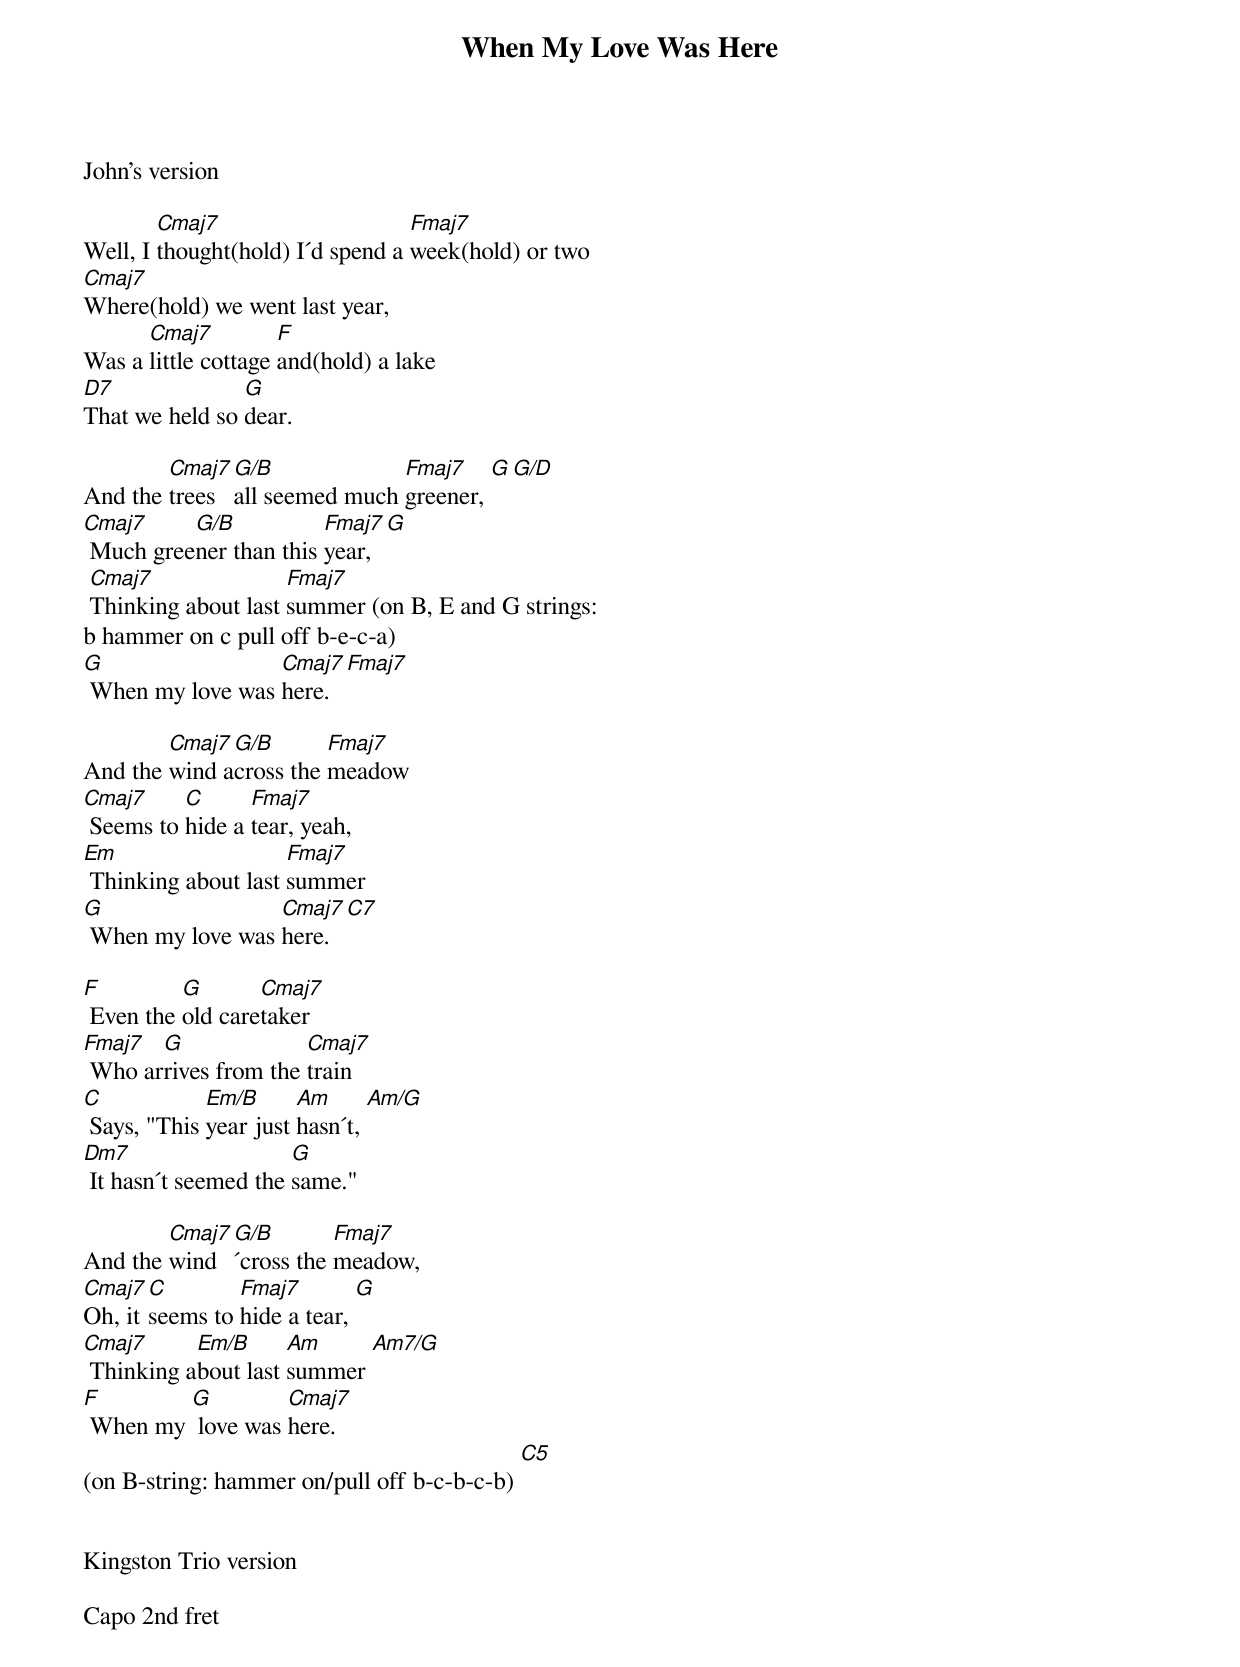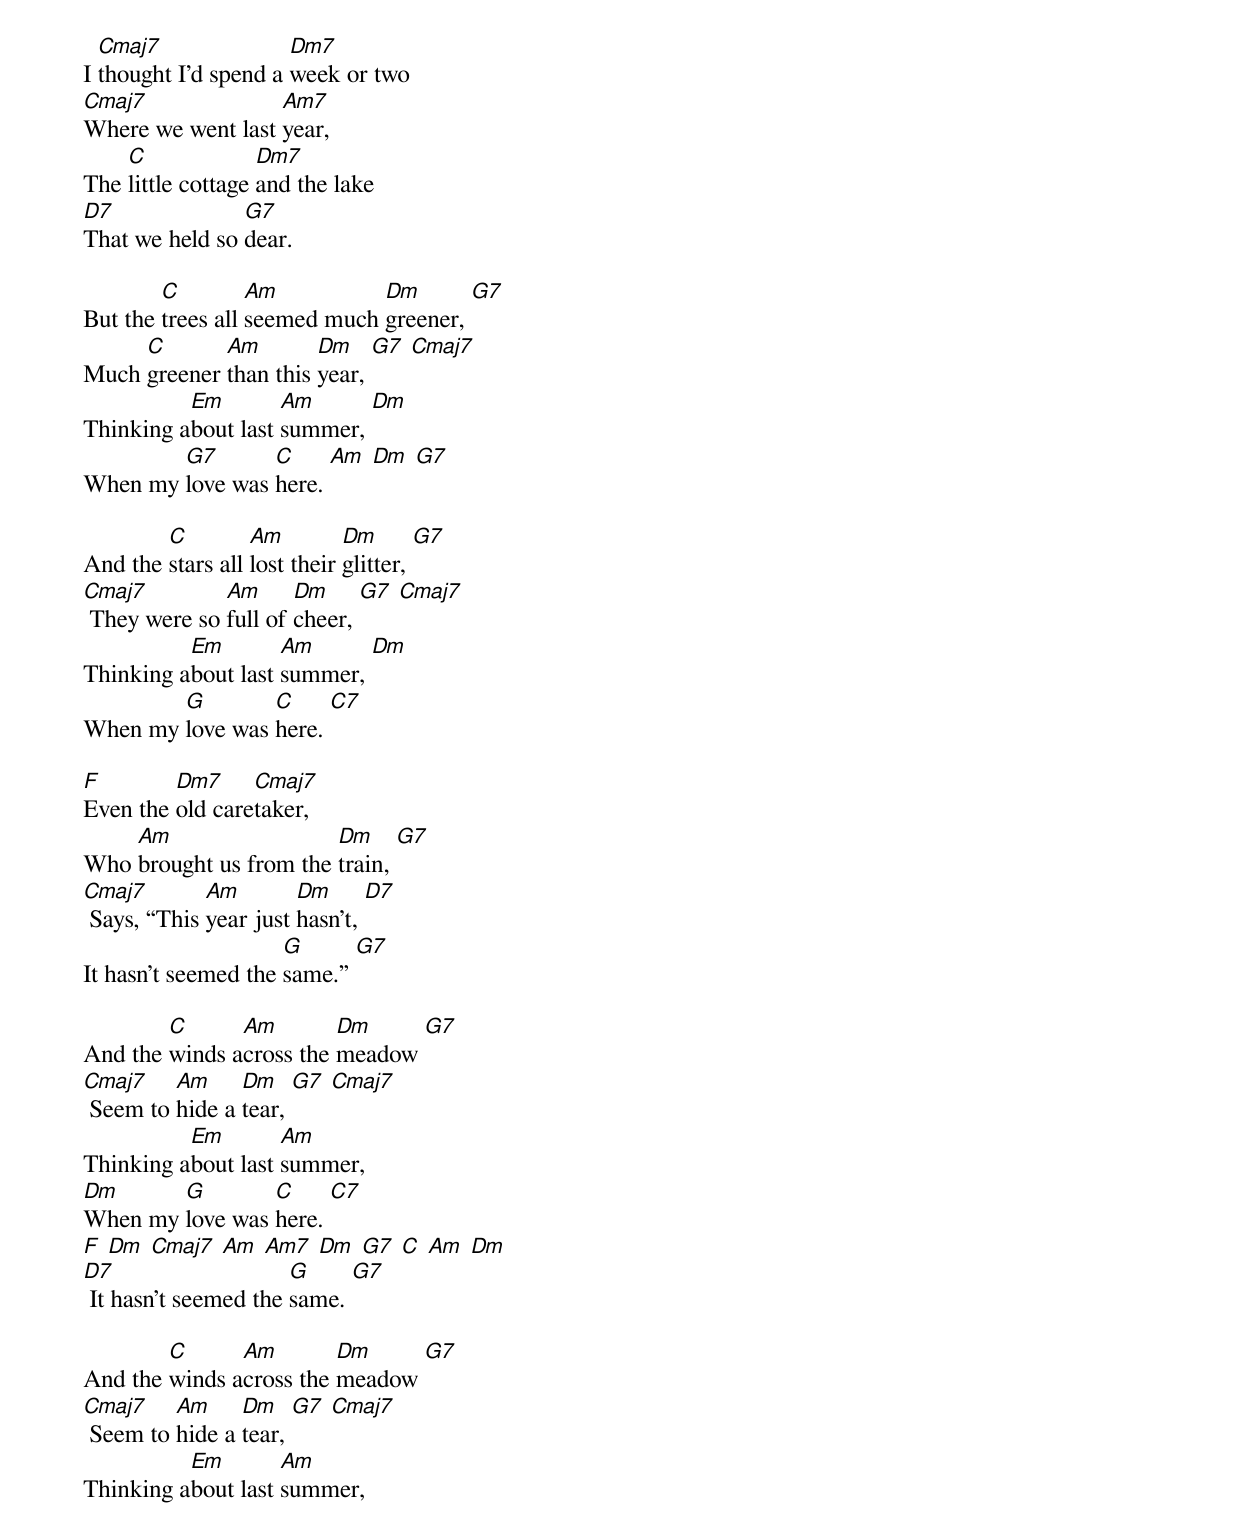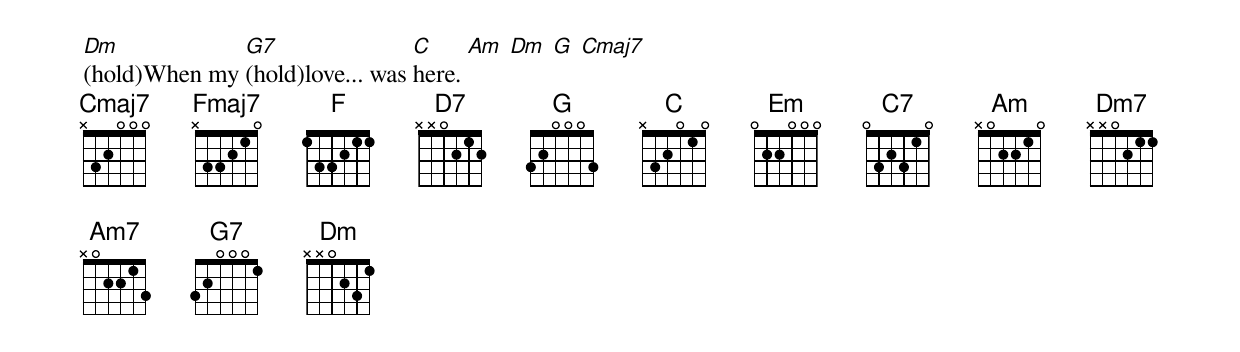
{title: When My Love Was Here}
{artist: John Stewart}
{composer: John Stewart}
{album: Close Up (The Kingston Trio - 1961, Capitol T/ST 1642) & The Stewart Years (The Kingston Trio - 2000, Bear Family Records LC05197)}

John's version

Well, I [Cmaj7]thought(hold) I´d spend a [Fmaj7]week(hold) or two
[Cmaj7]Where(hold) we went last year,
Was a [Cmaj7]little cottage [F]and(hold) a lake
[D7]That we held so [G]dear.

And the [Cmaj7]trees [G/B]all seemed much [Fmaj7]greener, [G][G/D]
[Cmaj7] Much gree[G/B]ner than this [Fmaj7]year, [G]
 [Cmaj7]Thinking about last [Fmaj7]summer (on B, E and G strings:
b hammer on c pull off b-e-c-a)
[G] When my love was [Cmaj7]here. [Fmaj7]

And the [Cmaj7]wind a[G/B]cross the [Fmaj7]meadow
[Cmaj7] Seems to [C]hide a [Fmaj7]tear, yeah,
[Em] Thinking about last [Fmaj7]summer
[G] When my love was [Cmaj7]here. [C7]

[F] Even the [G]old care[Cmaj7]taker
[Fmaj7] Who ar[G]rives from the [Cmaj7]train
[C] Says, "This [Em/B]year just [Am]hasn´t, [Am/G]
[Dm7] It hasn´t seemed the [G]same."

And the [Cmaj7]wind [G/B]´cross the [Fmaj7]meadow,
[Cmaj7]Oh, it [C]seems to [Fmaj7]hide a tear, [G]
[Cmaj7] Thinking a[Em/B]bout last [Am]summer [Am7/G]
[F] When my [G] love was [Cmaj7]here.
(on B-string: hammer on/pull off b-c-b-c-b) [C5]


Kingston Trio version

Capo 2nd fret

I [Cmaj7]thought I’d spend a [Dm7]week or two
[Cmaj7]Where we went last [Am7]year,
The [C]little cottage [Dm7]and the lake
[D7]That we held so [G7]dear.

But the [C]trees all [Am]seemed much [Dm]greener, [G7]
Much [C]greener [Am]than this [Dm]year, [G7] [Cmaj7]
Thinking a[Em]bout last [Am]summer, [Dm]
When my [G7]love was [C]here. [Am] [Dm] [G7]

And the [C]stars all [Am]lost their [Dm]glitter, [G7]
[Cmaj7] They were so [Am]full of [Dm]cheer, [G7] [Cmaj7]
Thinking a[Em]bout last [Am]summer, [Dm]
When my [G]love was [C]here. [C7]

[F]Even the [Dm7]old care[Cmaj7]taker,
Who [Am]brought us from the [Dm]train, [G7]
[Cmaj7] Says, “This [Am]year just [Dm]hasn’t, [D7]
It hasn’t seemed the [G]same.” [G7]

And the [C]winds a[Am]cross the [Dm]meadow [G7]
[Cmaj7] Seem to [Am]hide a [Dm]tear, [G7] [Cmaj7]
Thinking a[Em]bout last [Am]summer,
[Dm]When my [G]love was [C]here. [C7]
[F] [Dm] [Cmaj7] [Am] [Am7] [Dm] [G7] [C] [Am] [Dm]
[D7] It hasn’t seemed the [G]same. [G7]

And the [C]winds a[Am]cross the [Dm]meadow [G7]
[Cmaj7] Seem to [Am]hide a [Dm]tear, [G7] [Cmaj7]
Thinking a[Em]bout last [Am]summer,
[Dm](hold)When my [G7](hold)love... was [C]here. [Am] [Dm] [G] [Cmaj7]
